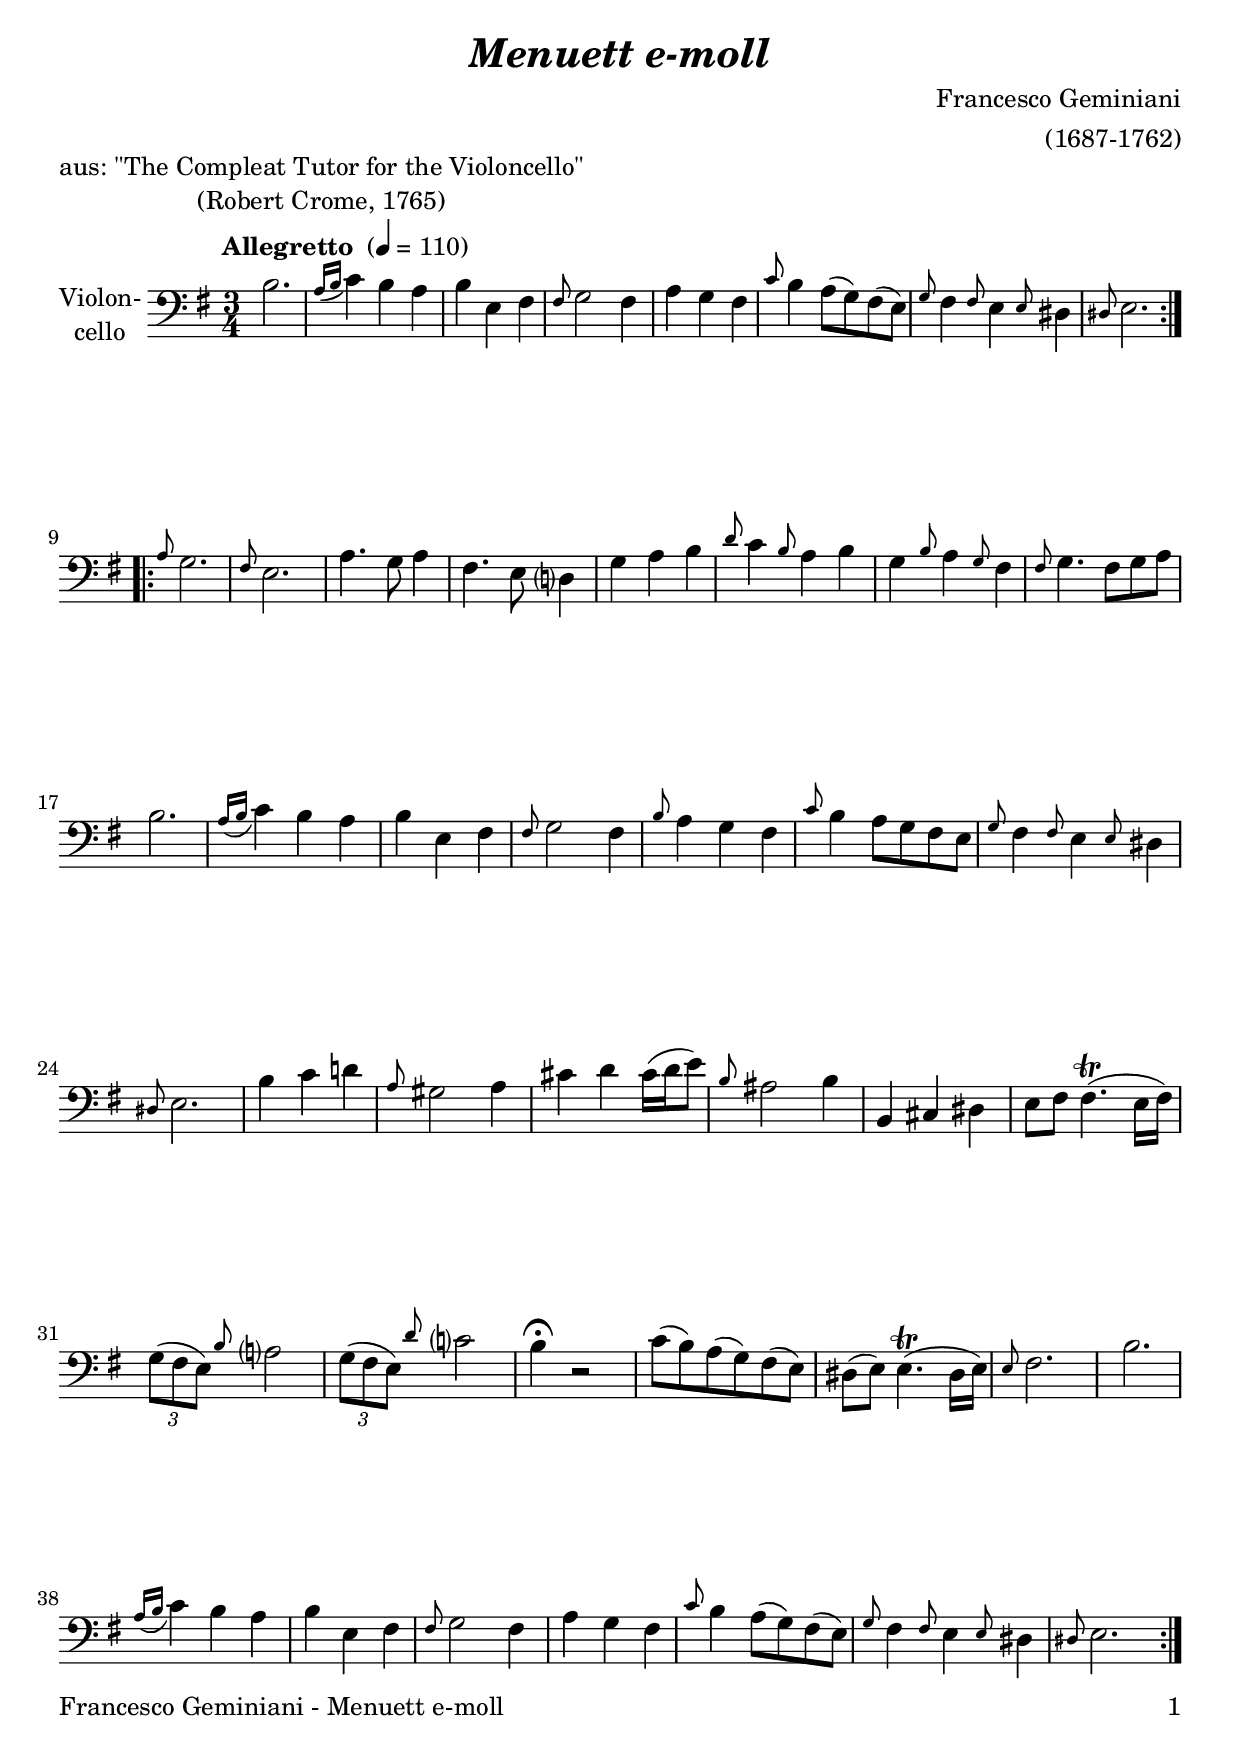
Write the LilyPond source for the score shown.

\version "2.24.1"
\include "deutsch.ly"

#(set-global-staff-size 22)

\header {
  title     = \markup \bold \italic "Menuett e-moll"
  composer  = "Francesco Geminiani"
  arranger  = "(1687-1762)"
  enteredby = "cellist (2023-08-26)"
  piece     = \markup \center-column {
    "aus: \"The Compleat Tutor for the Violoncello\""
    "(Robert Crome, 1765)"
  }
}

voiceconsts = {
  \key e \minor
  \time 3/4
  \clef "bass"
%  \numericTimeSignature
  \compressEmptyMeasures
  % Set default beaming for all staves
%  \set Timing.beamExceptions = #'()
%  \set Timing.baseMoment     = #(ly:make-moment 1 4)
%  \set Timing.beatStructure  = #'(1 1 1)
  \tempo "Allegretto " 4=110
}

mist = "string ensemble 1"
mivl = "violin"
miba = "cello"
mipz = "pizzicato strings"

dcaf = \mark \markup \box "D.C. al Fine"
fine = \mark \markup \box "Fine"

va = \relative c' {
  \voiceconsts

  \repeat volta 2 {
    h2.
    \appoggiatura { a16[ h] } c4 h a
    h e, fis
    \grace fis8 g2 fis4
    a g fis
    \grace c'8 h4 a8( g) fis( e)
    \grace g fis4 \grace fis8 e4 \grace e8 dis4
    \grace dis8 e2.
  } \break

  \repeat volta 2 {
    \grace a8 g2.
    \grace fis8 e2.
    a4. g8 a4
    fis4. e8 d?4
    g a h
    \grace d8 c4 \grace h8 a4 h
    g \grace h8 a4 \grace g8 fis4
    \grace fis8 g4. fis8 g a

    h2.
    \appoggiatura { a16[ h] } c4 h a
    h e, fis
    \grace fis8 g2 fis4
    \grace h8 a4 g fis
    \grace c'8 h4 a8 g fis e
    \grace g fis4 \grace fis8 e4 \grace e8 dis4
    \grace dis8 e2.

    h'4 c d!
    \grace a8 gis2 a4
    cis d cis16( d e8)
    \grace h ais2 h4
    h, cis dis
    e8 fis fis4.(\trill e16 fis)
    \tuplet 3/2 4 { g8( fis e) } \grace h' a?2

    \tuplet 3/2 4 { g8( fis e) } \grace d'8 c?2
    h4\fermata r2
    c8( h) a( g) fis( e)
    dis( e) e4.(\trill dis16 e)
    \grace e8 fis2.
    h
    \appoggiatura { a16[ h] } c4 h a
    h e, fis

    \grace fis8 g2 fis4
    a g fis
    \grace c'8 h4 a8( g) fis( e)
    \grace g fis4 \grace fis8 e4 \grace e8 dis4
    \grace dis8 e2.
  }
}


music = \new StaffGroup <<
      \new Staff {
	\set Staff.midiInstrument = \miba
	\set Staff.instrumentName = \markup \center-column { "Violon-" "cello" }
	\transpose e e { \va }
      }
>>

\book {
   \paper {
    print-page-number = ##t
    print-first-page-number = ##t
    ragged-last-bottom = ##f
    oddHeaderMarkup = \markup \null
    evenHeaderMarkup = \markup \null
    oddFooterMarkup = \markup {
      \fill-line {
        \if \should-print-page-number
        "Francesco Geminiani - Menuett e-moll" \fromproperty #'page:page-number-string
      }
    }
    evenFooterMarkup = \oddFooterMarkup
  } \score {
    \music
    \layout {}
  }

  \score {
    \unfoldRepeats \music

    \midi {
      \context {
        \Score
      }
    }
  }
}